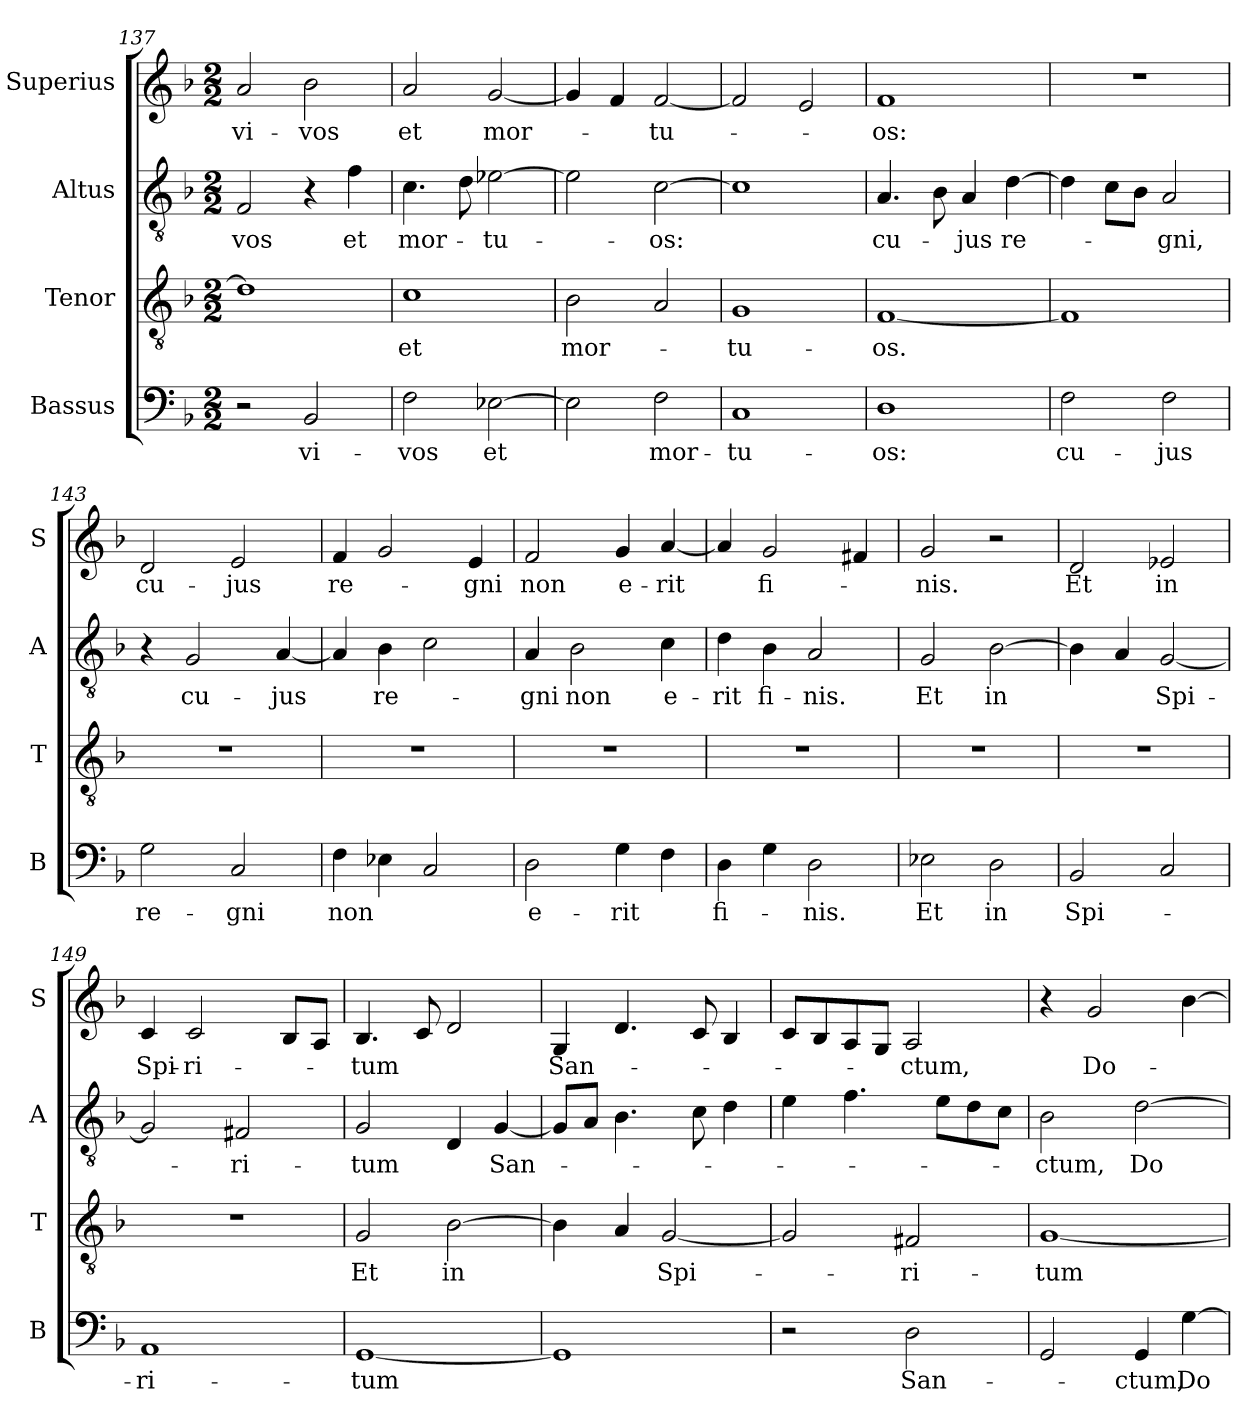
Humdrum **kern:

**kern	**text	**kern	**text	**kern	**text	**kern	**text
*part4	*part4	*part3	*part3	*part2	*part2	*part1	*part1
*staff4	*staff4	*staff3	*staff3	*staff2	*staff2	*staff1	*staff1
*I"Bassus	*	*I"Tenor	*	*I"Altus	*	*I"Superius	*
*I'B	*	*I'T	*	*I'A	*	*I'S	*
*clefF4	*	*clefGv2	*	*clefGv2	*	*clefG2	*
*k[b-]	*	*k[b-]	*	*k[b-]	*	*k[b-]	*
*M2/2	*	*M2/2	*	*M2/2	*	*M2/2	*
=137	=137	=137	=137	=137	=137	=137	=137
!	!	!	!	!	!	!	!LO:LY:i
2r	.	1d]	.	2F	-vos	2a	vi-
!	!	!	!	!	!	!	!LO:LY:i
2BB-	vi-	.	.	4r	.	2b-	-vos
.	.	.	.	4f	et	.	.
=138	=138	=138	=138	=138	=138	=138	=138
!	!	!	!LO:LY:i	!	!	!	!LO:LY:i
2F	-vos	1c	et	4.c	mor-	2a	et
.	.	.	.	8d	.	.	.
!	!	!	!	!	!	!	!LO:LY:i
[2E-X	et	.	.	[2e-X	-tu-	[2g	mor-
=139	=139	=139	=139	=139	=139	=139	=139
!	!	!	!LO:LY:i	!	!	!	!
2E-]	.	2B-	mor-	2e-]	.	4g]	.
.	.	.	.	.	.	4f	.
!	!	!	!	!	!	!	!LO:LY:i
2F	mor-	2A	.	[2c	-os:	[2f	-tu-
=140	=140	=140	=140	=140	=140	=140	=140
!	!	!	!LO:LY:i	!	!	!	!
1C	-tu-	1G	-tu-	1c]	.	2f]	.
.	.	.	.	.	.	2e	.
=141	=141	=141	=141	=141	=141	=141	=141
!	!	!	!LO:LY:i	!	!	!	!LO:LY:i
1D	-os:	[1F	-os.	4.A	cu-	1f	-os:
.	.	.	.	8B-	.	.	.
.	.	.	.	4A	-jus	.	.
!	!	!	!	!	!LO:LY:i	!	!
.	.	.	.	[4d	re-	.	.
=142	=142	=142	=142	=142	=142	=142	=142
2F	cu-	1F]	.	4d]	.	1r	.
.	.	.	.	8cL	.	.	.
.	.	.	.	8B-J	.	.	.
!	!	!	!	!	!LO:LY:i	!	!
2F	-jus	.	.	2A	-gni,	.	.
=143	=143	=143	=143	=143	=143	=143	=143
2G	re-	1r	.	4r	.	2d	cu-
!	!	!	!	!	!LO:LY:i	!	!
.	.	.	.	2G	cu-	.	.
2C	-gni	.	.	.	.	2e	-jus
!	!	!	!	!	!LO:LY:i	!	!
.	.	.	.	[4A	-jus	.	.
=144	=144	=144	=144	=144	=144	=144	=144
4F	non	1r	.	4A]	.	4f	re-
4E-i	.	.	.	4B-	re-	2g	.
2C	.	.	.	2c	.	.	.
.	.	.	.	.	.	4e	-gni
=145	=145	=145	=145	=145	=145	=145	=145
2D	e-	1r	.	4A	-gni	2f	non
.	.	.	.	2B-	non	.	.
4G	-rit	.	.	.	.	4g	e-
4F	.	.	.	4c	e-	[4a	-rit
=146	=146	=146	=146	=146	=146	=146	=146
4D	fi-	1r	.	4d	-rit	4a]	.
4G	.	.	.	4B-	fi-	2g	fi-
2D	-nis.	.	.	2A	-nis.	.	.
.	.	.	.	.	.	4f#X	.
=147	=147	=147	=147	=147	=147	=147	=147
2E-X	Et	1r	.	2G	Et	2g	-nis.
2D	in	.	.	[2B-	in	2r	.
=148	=148	=148	=148	=148	=148	=148	=148
2BB-	Spi-	1r	.	4B-]	.	2d	Et
.	.	.	.	4A	.	.	.
2C	.	.	.	[2G	Spi-	2e-X	in
=149	=149	=149	=149	=149	=149	=149	=149
1AA	-ri-	1r	.	2G]	.	4c	Spi-
.	.	.	.	.	.	2c	-ri-
.	.	.	.	2F#X	-ri-	.	.
.	.	.	.	.	.	8B-L	.
.	.	.	.	.	.	8AJ	.
=150	=150	=150	=150	=150	=150	=150	=150
!	!	!	!LO:LY:i	!	!	!	!
[1GG	-tum	2G	Et	2G	-tum	4.B-	-tum
.	.	.	.	.	.	8c	.
!	!	!	!LO:LY:i	!	!	!	!
.	.	[2B-	in	4D	.	2d	.
.	.	.	.	[4G	San-	.	.
=151	=151	=151	=151	=151	=151	=151	=151
1GG]	.	4B-]	.	8GL]	.	4G	San-
.	.	.	.	8AJ	.	.	.
.	.	4A	.	4.B-	.	4.d	.
!	!	!	!LO:LY:i	!	!	!	!
.	.	[2G	Spi-	.	.	.	.
.	.	.	.	8c	.	8c	.
.	.	.	.	4d	.	4B-	.
=152	=152	=152	=152	=152	=152	=152	=152
2r	.	2G]	.	4e	.	8cL	.
.	.	.	.	.	.	8B-	.
.	.	.	.	4.f	.	8A	.
.	.	.	.	.	.	8GJ	.
!	!	!	!LO:LY:i	!	!	!	!
2D	San-	2F#i	-ri-	.	.	2A	-ctum,
.	.	.	.	8eL	.	.	.
.	.	.	.	8d	.	.	.
.	.	.	.	8cJ	.	.	.
=153	=153	=153	=153	=153	=153	=153	=153
!	!	!	!LO:LY:i	!	!	!	!
2GG	.	[1G	-tum	2B-	-ctum,	4r	.
.	.	.	.	.	.	2g	Do-
4GG	-ctum,	.	.	[2d	Do-	.	.
[4G	Do-	.	.	.	.	[4b-	.
=	=	=	=	=	=	=	=
*-	*-	*-	*-	*-	*-	*-	*-
